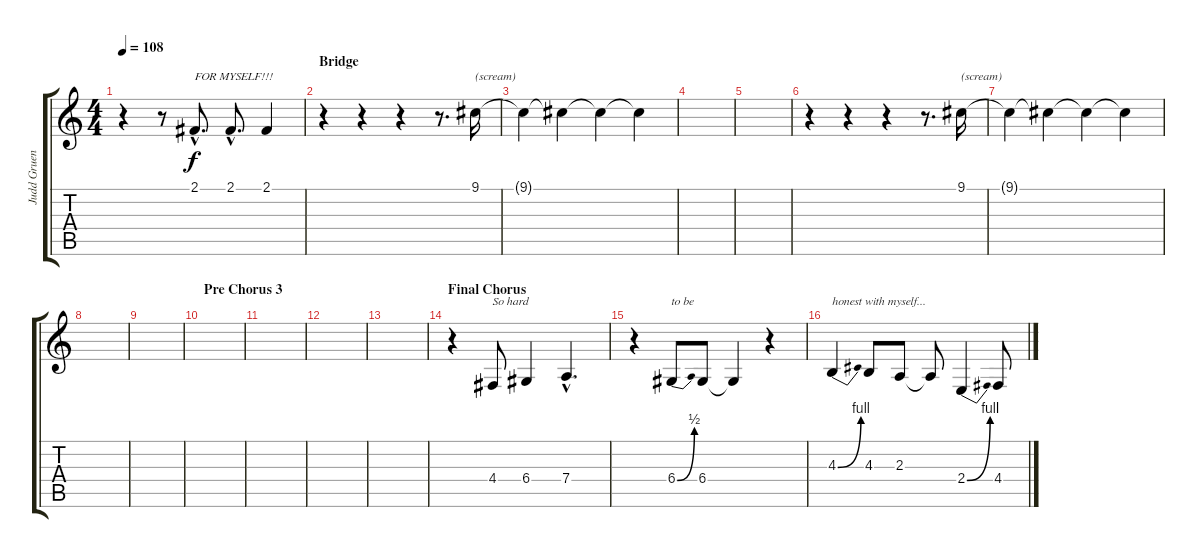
\track ("Judd Gruenbaum (Vocals)" "Judd Gruen") {instrument violin}
\staff {score tabs}
\tuning (E4 B3 G3 D3 A2 E2) {hide}
\ts (4 4)
\tempo 108
\clef g2
\ks c
r.4{dy f} r.8 2.1{hac}.8{d txt "FOR MYSELF!!!"} 2.1{hac}.8{d} 2.1.4 |
\section ("" "Bridge")
r.4 r.4 r.4 r.8{d} 9.1.16{txt "(scream)"} |
9.1{t}.4 9.1{t}.4 9.1{t}.4 9.1{t}.4 |
|
|
r.4 r.4 r.4 r.8{d} 9.1.16{txt "(scream)"} |
9.1{t}.4 9.1{t}.4 9.1{t}.4 9.1{t}.4 |
|
|
\section ("" "Pre Chorus 3")
|
|
|
|
\section ("" "Final Chorus")
r.4 4.4.8{txt "So hard"} 6.4.4 7.4{hac}.4{d} |
r.4 6.4{be (bend 0 0 60 2)}.8{txt "to be"} 6.4.8 6.4{t}.4 r.4 |
4.3{be (bend 0 0 60 4)}.4{txt "honest with myself..."} 4.3.8 2.3.8 2.3{t}.8 2.4{be (bend 0 0 60 4)}.4 4.4.8
